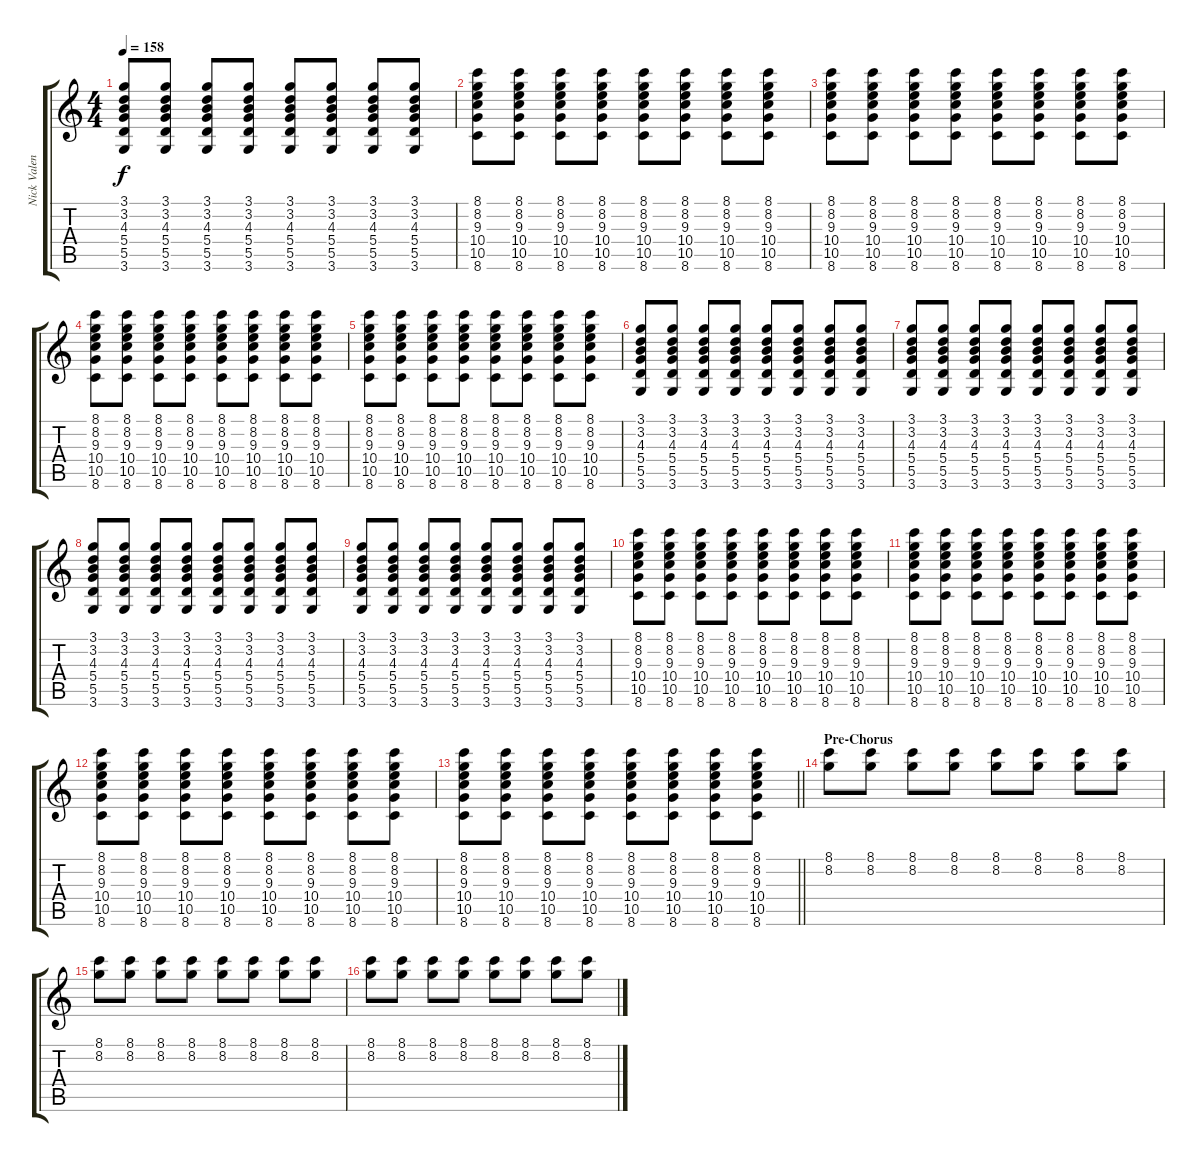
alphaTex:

\track ("Nick Valensi" "Nick Valen") {instrument overdrivenguitar}
\staff {score tabs}
\tuning (E4 B3 G3 D3 A2 E2) {hide}
\ts (4 4)
\tempo 158
\clef g2
\ks c
(3.1 3.2 4.3 5.4 5.5 3.6).8{dy f} (3.1 3.2 4.3 5.4 5.5 3.6).8 (3.1 3.2 4.3 5.4 5.5 3.6).8 (3.1 3.2 4.3 5.4 5.5 3.6).8 (3.1 3.2 4.3 5.4 5.5 3.6).8 (3.1 3.2 4.3 5.4 5.5 3.6).8 (3.1 3.2 4.3 5.4 5.5 3.6).8 (3.1 3.2 4.3 5.4 5.5 3.6).8 |
(8.1 8.2 9.3 10.4 10.5 8.6).8 (8.1 8.2 9.3 10.4 10.5 8.6).8 (8.1 8.2 9.3 10.4 10.5 8.6).8 (8.1 8.2 9.3 10.4 10.5 8.6).8 (8.1 8.2 9.3 10.4 10.5 8.6).8 (8.1 8.2 9.3 10.4 10.5 8.6).8 (8.1 8.2 9.3 10.4 10.5 8.6).8 (8.1 8.2 9.3 10.4 10.5 8.6).8 |
(8.1 8.2 9.3 10.4 10.5 8.6).8 (8.1 8.2 9.3 10.4 10.5 8.6).8 (8.1 8.2 9.3 10.4 10.5 8.6).8 (8.1 8.2 9.3 10.4 10.5 8.6).8 (8.1 8.2 9.3 10.4 10.5 8.6).8 (8.1 8.2 9.3 10.4 10.5 8.6).8 (8.1 8.2 9.3 10.4 10.5 8.6).8 (8.1 8.2 9.3 10.4 10.5 8.6).8 |
(8.1 8.2 9.3 10.4 10.5 8.6).8 (8.1 8.2 9.3 10.4 10.5 8.6).8 (8.1 8.2 9.3 10.4 10.5 8.6).8 (8.1 8.2 9.3 10.4 10.5 8.6).8 (8.1 8.2 9.3 10.4 10.5 8.6).8 (8.1 8.2 9.3 10.4 10.5 8.6).8 (8.1 8.2 9.3 10.4 10.5 8.6).8 (8.1 8.2 9.3 10.4 10.5 8.6).8 |
(8.1 8.2 9.3 10.4 10.5 8.6).8 (8.1 8.2 9.3 10.4 10.5 8.6).8 (8.1 8.2 9.3 10.4 10.5 8.6).8 (8.1 8.2 9.3 10.4 10.5 8.6).8 (8.1 8.2 9.3 10.4 10.5 8.6).8 (8.1 8.2 9.3 10.4 10.5 8.6).8 (8.1 8.2 9.3 10.4 10.5 8.6).8 (8.1 8.2 9.3 10.4 10.5 8.6).8 |
(3.1 3.2 4.3 5.4 5.5 3.6).8 (3.1 3.2 4.3 5.4 5.5 3.6).8 (3.1 3.2 4.3 5.4 5.5 3.6).8 (3.1 3.2 4.3 5.4 5.5 3.6).8 (3.1 3.2 4.3 5.4 5.5 3.6).8 (3.1 3.2 4.3 5.4 5.5 3.6).8 (3.1 3.2 4.3 5.4 5.5 3.6).8 (3.1 3.2 4.3 5.4 5.5 3.6).8 |
(3.1 3.2 4.3 5.4 5.5 3.6).8 (3.1 3.2 4.3 5.4 5.5 3.6).8 (3.1 3.2 4.3 5.4 5.5 3.6).8 (3.1 3.2 4.3 5.4 5.5 3.6).8 (3.1 3.2 4.3 5.4 5.5 3.6).8 (3.1 3.2 4.3 5.4 5.5 3.6).8 (3.1 3.2 4.3 5.4 5.5 3.6).8 (3.1 3.2 4.3 5.4 5.5 3.6).8 |
(3.1 3.2 4.3 5.4 5.5 3.6).8 (3.1 3.2 4.3 5.4 5.5 3.6).8 (3.1 3.2 4.3 5.4 5.5 3.6).8 (3.1 3.2 4.3 5.4 5.5 3.6).8 (3.1 3.2 4.3 5.4 5.5 3.6).8 (3.1 3.2 4.3 5.4 5.5 3.6).8 (3.1 3.2 4.3 5.4 5.5 3.6).8 (3.1 3.2 4.3 5.4 5.5 3.6).8 |
(3.1 3.2 4.3 5.4 5.5 3.6).8 (3.1 3.2 4.3 5.4 5.5 3.6).8 (3.1 3.2 4.3 5.4 5.5 3.6).8 (3.1 3.2 4.3 5.4 5.5 3.6).8 (3.1 3.2 4.3 5.4 5.5 3.6).8 (3.1 3.2 4.3 5.4 5.5 3.6).8 (3.1 3.2 4.3 5.4 5.5 3.6).8 (3.1 3.2 4.3 5.4 5.5 3.6).8 |
(8.1 8.2 9.3 10.4 10.5 8.6).8 (8.1 8.2 9.3 10.4 10.5 8.6).8 (8.1 8.2 9.3 10.4 10.5 8.6).8 (8.1 8.2 9.3 10.4 10.5 8.6).8 (8.1 8.2 9.3 10.4 10.5 8.6).8 (8.1 8.2 9.3 10.4 10.5 8.6).8 (8.1 8.2 9.3 10.4 10.5 8.6).8 (8.1 8.2 9.3 10.4 10.5 8.6).8 |
(8.1 8.2 9.3 10.4 10.5 8.6).8 (8.1 8.2 9.3 10.4 10.5 8.6).8 (8.1 8.2 9.3 10.4 10.5 8.6).8 (8.1 8.2 9.3 10.4 10.5 8.6).8 (8.1 8.2 9.3 10.4 10.5 8.6).8 (8.1 8.2 9.3 10.4 10.5 8.6).8 (8.1 8.2 9.3 10.4 10.5 8.6).8 (8.1 8.2 9.3 10.4 10.5 8.6).8 |
(8.1 8.2 9.3 10.4 10.5 8.6).8 (8.1 8.2 9.3 10.4 10.5 8.6).8 (8.1 8.2 9.3 10.4 10.5 8.6).8 (8.1 8.2 9.3 10.4 10.5 8.6).8 (8.1 8.2 9.3 10.4 10.5 8.6).8 (8.1 8.2 9.3 10.4 10.5 8.6).8 (8.1 8.2 9.3 10.4 10.5 8.6).8 (8.1 8.2 9.3 10.4 10.5 8.6).8 |
\barLineRight lightlight
(8.1 8.2 9.3 10.4 10.5 8.6).8 (8.1 8.2 9.3 10.4 10.5 8.6).8 (8.1 8.2 9.3 10.4 10.5 8.6).8 (8.1 8.2 9.3 10.4 10.5 8.6).8 (8.1 8.2 9.3 10.4 10.5 8.6).8 (8.1 8.2 9.3 10.4 10.5 8.6).8 (8.1 8.2 9.3 10.4 10.5 8.6).8 (8.1 8.2 9.3 10.4 10.5 8.6).8 |
\section ("" "Pre-Chorus")
(8.1 8.2).8 (8.1 8.2).8 (8.1 8.2).8 (8.1 8.2).8 (8.1 8.2).8 (8.1 8.2).8 (8.1 8.2).8 (8.1 8.2).8 |
(8.1 8.2).8 (8.1 8.2).8 (8.1 8.2).8 (8.1 8.2).8 (8.1 8.2).8 (8.1 8.2).8 (8.1 8.2).8 (8.1 8.2).8 |
(8.1 8.2).8 (8.1 8.2).8 (8.1 8.2).8 (8.1 8.2).8 (8.1 8.2).8 (8.1 8.2).8 (8.1 8.2).8 (8.1 8.2).8
